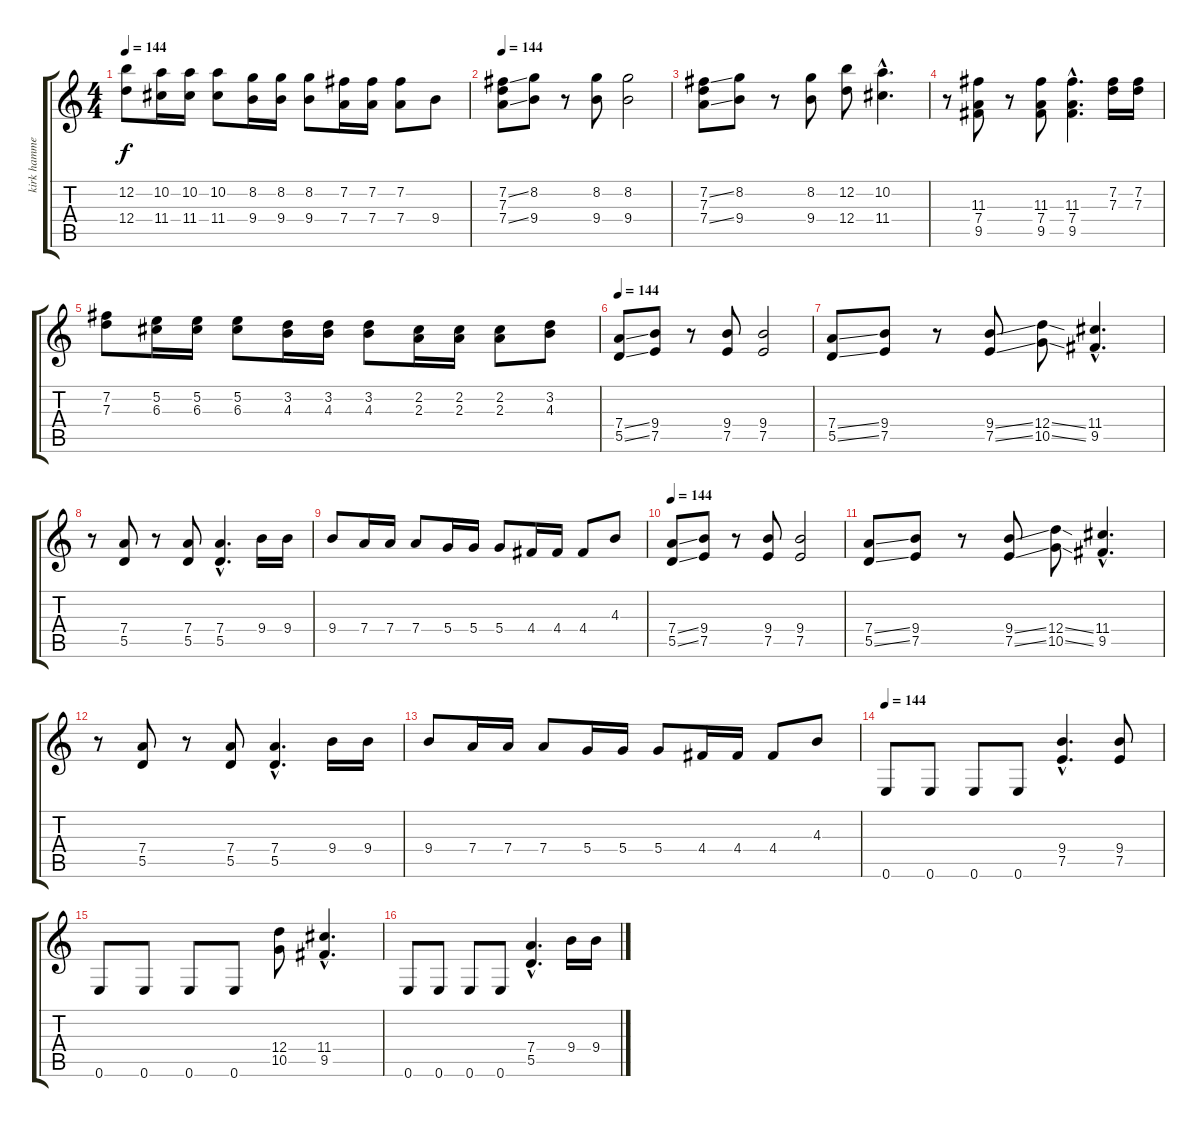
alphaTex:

\track ("kirk hammett" "kirk hamme") {instrument overdrivenguitar}
\staff {score tabs}
\tuning (E4 B3 G3 D3 A2 E2) {hide}
\ts (4 4)
\tempo 144
\clef g2
\ks c
(12.2 12.4).8{dy f} (10.2 11.4).16 (10.2 11.4).16 (10.2 11.4).8 (8.2 9.4).16 (8.2 9.4).16 (8.2 9.4).8 (7.2 7.4).16 (7.2 7.4).16 (7.2 7.4).8 9.4.8 |
\tempo 144
(7.2{ss} 7.3 7.4{ss}).8 (8.2 9.4).8 r.8 (8.2 9.4).8 (8.2 9.4).2 |
(7.2{ss} 7.3 7.4{ss}).8 (8.2 9.4).8 r.8 (8.2 9.4).8 (12.2 12.4).8 (10.2{hac} 11.4{hac}).4{d} |
r.8 (11.3 7.4 9.5).8 r.8 (11.3 7.4 9.5).8 (11.3{hac} 7.4{hac} 9.5{hac}).4{d} (7.2 7.3).16 (7.2 7.3).16 |
(7.2 7.3).8 (5.2 6.3).16 (5.2 6.3).16 (5.2 6.3).8 (3.2 4.3).16 (3.2 4.3).16 (3.2 4.3).8 (2.2 2.3).16 (2.2 2.3).16 (2.2 2.3).8 (3.2 4.3).8 |
\tempo 144
(7.4{ss} 5.5{ss}).8 (9.4 7.5).8 r.8 (9.4 7.5).8 (9.4 7.5).2 |
(7.4{ss} 5.5{ss}).8 (9.4 7.5).8 r.8 (9.4{ss} 7.5{ss}).8 (12.4{ss} 10.5{ss}).8 (11.4{hac} 9.5{hac}).4{d} |
r.8 (7.4 5.5).8 r.8 (7.4 5.5).8 (7.4{hac} 5.5{hac}).4{d} 9.4.16 9.4.16 |
9.4.8 7.4.16 7.4.16 7.4.8 5.4.16 5.4.16 5.4.8 4.4.16 4.4.16 4.4.8 4.3.8 |
\tempo 144
(7.4{ss} 5.5{ss}).8 (9.4 7.5).8 r.8 (9.4 7.5).8 (9.4 7.5).2 |
(7.4{ss} 5.5{ss}).8 (9.4 7.5).8 r.8 (9.4{ss} 7.5{ss}).8 (12.4{ss} 10.5{ss}).8 (11.4{hac} 9.5{hac}).4{d} |
r.8 (7.4 5.5).8 r.8 (7.4 5.5).8 (7.4{hac} 5.5{hac}).4{d} 9.4.16 9.4.16 |
9.4.8 7.4.16 7.4.16 7.4.8 5.4.16 5.4.16 5.4.8 4.4.16 4.4.16 4.4.8 4.3.8 |
\tempo 144
0.6.8 0.6.8 0.6.8 0.6.8 (9.4{hac} 7.5{hac}).4{d} (9.4 7.5).8 |
0.6.8 0.6.8 0.6.8 0.6.8 (12.4 10.5).8 (11.4{hac} 9.5{hac}).4{d} |
0.6.8 0.6.8 0.6.8 0.6.8 (7.4{hac} 5.5{hac}).4{d} 9.4.16 9.4.16
